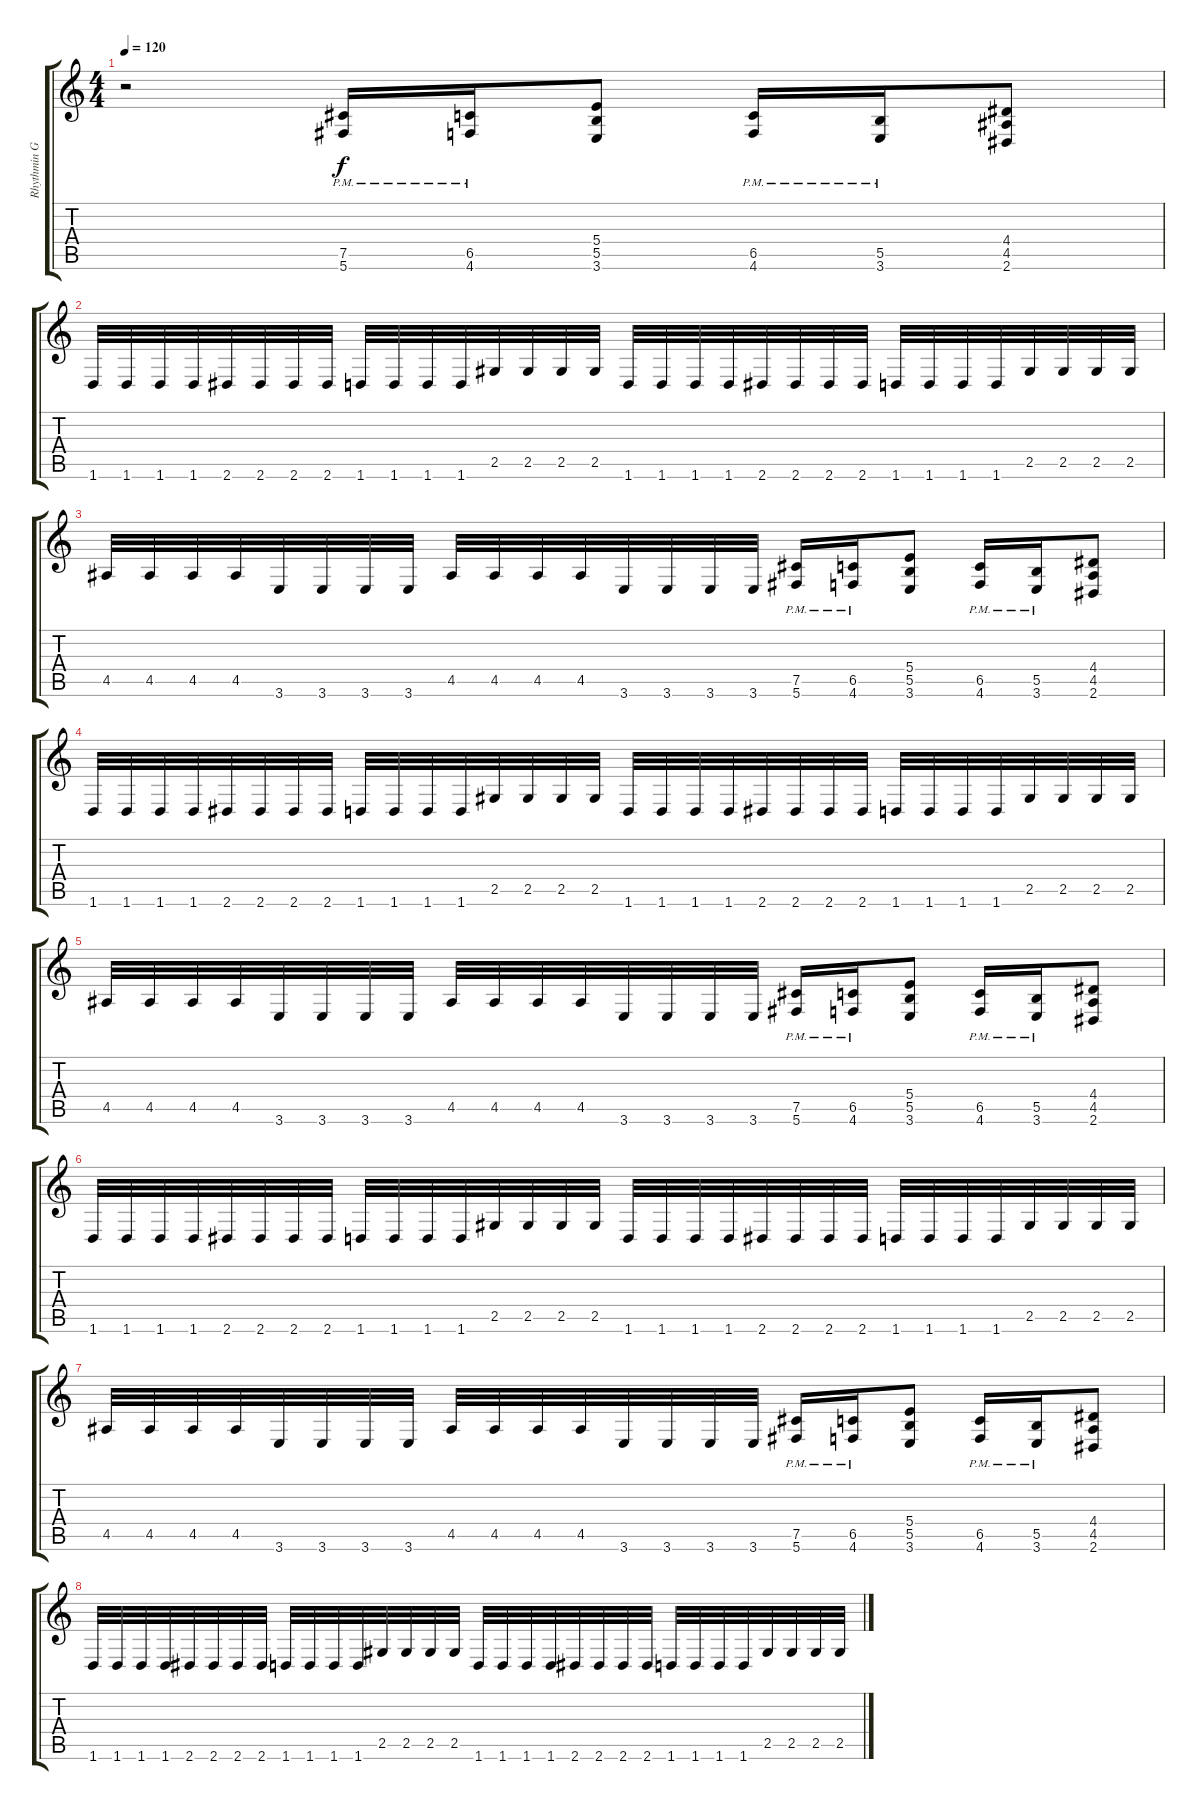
\track ("Rhythmin Guitar #2" "Rhythmin G") {instrument distortionguitar}
\staff {score tabs}
\tuning (Db4 Ab3 E3 B2 Gb2 Db2) {hide}
\ts (4 4)
\tempo 120
\clef g2
\ks c
r.2{dy f instrument distortionguitar} (7.5{pm} 5.6{pm}).16 (6.5{pm} 4.6{pm}).16 (5.4 5.5 3.6).8 (6.5{pm} 4.6{pm}).16 (5.5{pm} 3.6{pm}).16 (4.4 4.5 2.6).8 |
1.6.32 1.6.32 1.6.32 1.6.32 2.6.32 2.6.32 2.6.32 2.6.32 1.6.32 1.6.32 1.6.32 1.6.32 2.5.32 2.5.32 2.5.32 2.5.32 1.6.32 1.6.32 1.6.32 1.6.32 2.6.32 2.6.32 2.6.32 2.6.32 1.6.32 1.6.32 1.6.32 1.6.32 2.5.32 2.5.32 2.5.32 2.5.32 |
4.5.32 4.5.32 4.5.32 4.5.32 3.6.32 3.6.32 3.6.32 3.6.32 4.5.32 4.5.32 4.5.32 4.5.32 3.6.32 3.6.32 3.6.32 3.6.32 (7.5{pm} 5.6{pm}).16 (6.5{pm} 4.6{pm}).16 (5.4 5.5 3.6).8 (6.5{pm} 4.6{pm}).16 (5.5{pm} 3.6{pm}).16 (4.4 4.5 2.6).8 |
1.6.32 1.6.32 1.6.32 1.6.32 2.6.32 2.6.32 2.6.32 2.6.32 1.6.32 1.6.32 1.6.32 1.6.32 2.5.32 2.5.32 2.5.32 2.5.32 1.6.32 1.6.32 1.6.32 1.6.32 2.6.32 2.6.32 2.6.32 2.6.32 1.6.32 1.6.32 1.6.32 1.6.32 2.5.32 2.5.32 2.5.32 2.5.32 |
4.5.32 4.5.32 4.5.32 4.5.32 3.6.32 3.6.32 3.6.32 3.6.32 4.5.32 4.5.32 4.5.32 4.5.32 3.6.32 3.6.32 3.6.32 3.6.32 (7.5{pm} 5.6{pm}).16 (6.5{pm} 4.6{pm}).16 (5.4 5.5 3.6).8 (6.5{pm} 4.6{pm}).16 (5.5{pm} 3.6{pm}).16 (4.4 4.5 2.6).8 |
1.6.32 1.6.32 1.6.32 1.6.32 2.6.32 2.6.32 2.6.32 2.6.32 1.6.32 1.6.32 1.6.32 1.6.32 2.5.32 2.5.32 2.5.32 2.5.32 1.6.32 1.6.32 1.6.32 1.6.32 2.6.32 2.6.32 2.6.32 2.6.32 1.6.32 1.6.32 1.6.32 1.6.32 2.5.32 2.5.32 2.5.32 2.5.32 |
4.5.32 4.5.32 4.5.32 4.5.32 3.6.32 3.6.32 3.6.32 3.6.32 4.5.32 4.5.32 4.5.32 4.5.32 3.6.32 3.6.32 3.6.32 3.6.32 (7.5{pm} 5.6{pm}).16 (6.5{pm} 4.6{pm}).16 (5.4 5.5 3.6).8 (6.5{pm} 4.6{pm}).16 (5.5{pm} 3.6{pm}).16 (4.4 4.5 2.6).8 |
1.6.32 1.6.32 1.6.32 1.6.32 2.6.32 2.6.32 2.6.32 2.6.32 1.6.32 1.6.32 1.6.32 1.6.32 2.5.32 2.5.32 2.5.32 2.5.32 1.6.32 1.6.32 1.6.32 1.6.32 2.6.32 2.6.32 2.6.32 2.6.32 1.6.32 1.6.32 1.6.32 1.6.32 2.5.32 2.5.32 2.5.32 2.5.32
